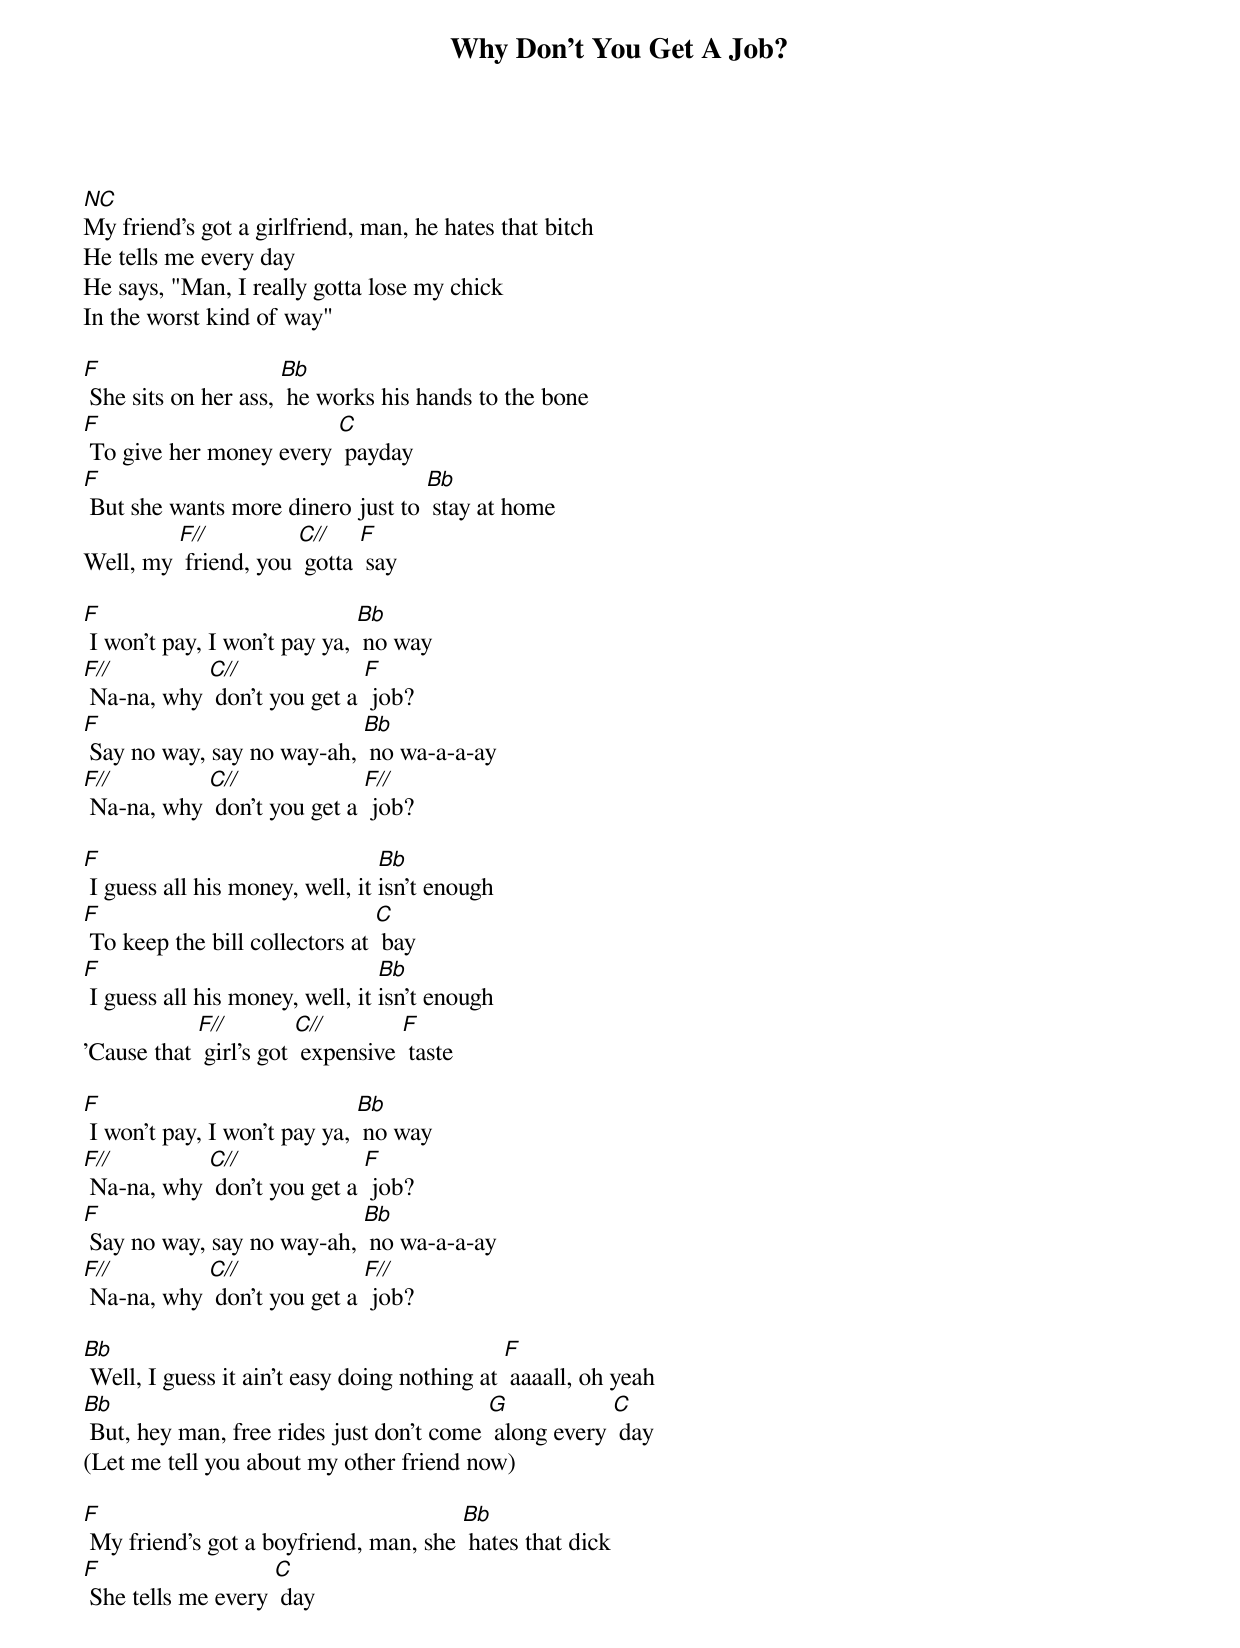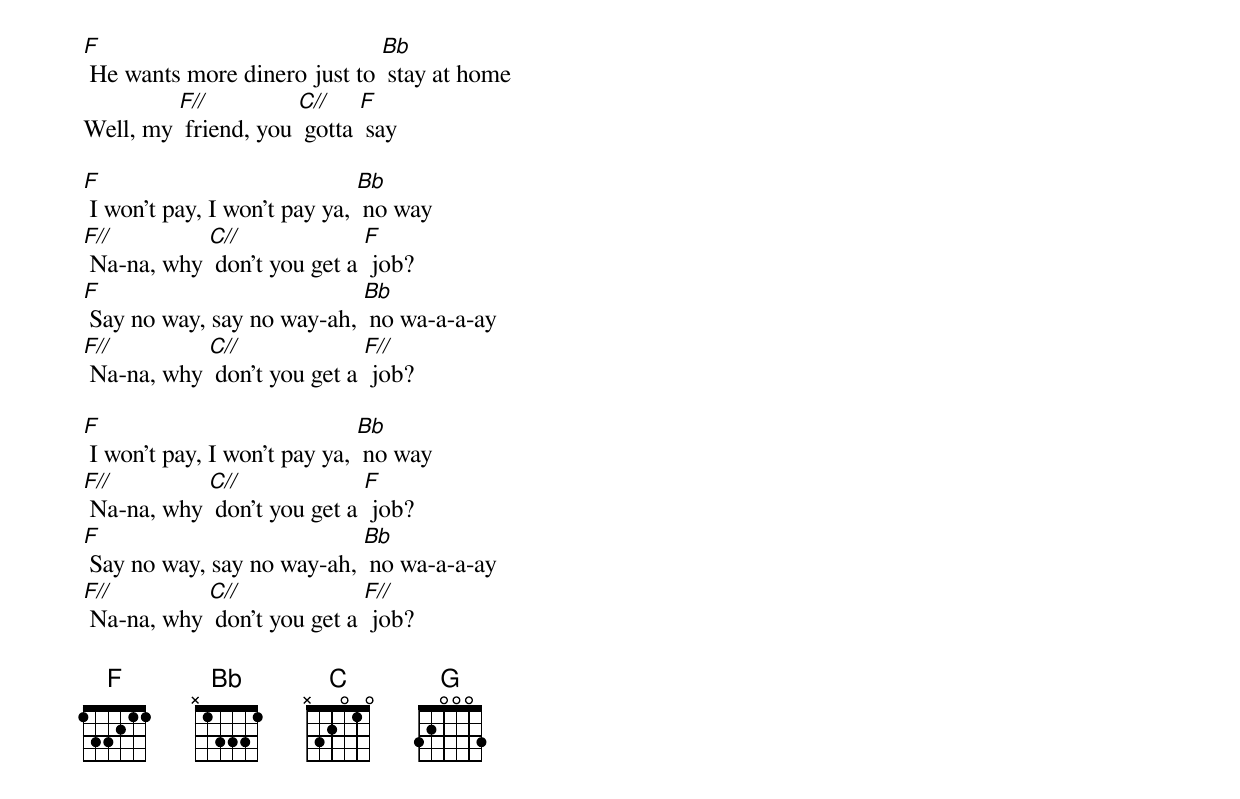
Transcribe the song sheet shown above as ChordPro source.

{t: Why Don't You Get A Job? }
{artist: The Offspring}
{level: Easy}
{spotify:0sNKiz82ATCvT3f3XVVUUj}

<--! denceing the strum along -->
[NC]
My friend's got a girlfriend, man, he hates that bitch
He tells me every day
He says, "Man, I really gotta lose my chick
In the worst kind of way"

[F] She sits on her ass, [Bb] he works his hands to the bone
[F] To give her money every [C] payday
[F] But she wants more dinero just to [Bb] stay at home
Well, my [F//] friend, you [C//] gotta [F] say

[F] I won't pay, I won't pay ya, [Bb] no way
[F//] Na-na, why [C//] don't you get a [F] job?
[F] Say no way, say no way-ah, [Bb] no wa-a-a-ay
[F//] Na-na, why [C//] don't you get a [F//] job?

[F] I guess all his money, well, it [Bb]isn't enough
[F] To keep the bill collectors at [C] bay
[F] I guess all his money, well, it [Bb]isn't enough
'Cause that [F//] girl's got [C//] expensive [F] taste

[F] I won't pay, I won't pay ya, [Bb] no way
[F//] Na-na, why [C//] don't you get a [F] job?
[F] Say no way, say no way-ah, [Bb] no wa-a-a-ay
[F//] Na-na, why [C//] don't you get a [F//] job?

[Bb] Well, I guess it ain't easy doing nothing at [F] aaaall, oh yeah
[Bb] But, hey man, free rides just don't come [G] along every [C] day
(Let me tell you about my other friend now)

[F] My friend's got a boyfriend, man, she [Bb] hates that dick
[F] She tells me every [C] day
[F] He wants more dinero just to [Bb] stay at home
Well, my [F//] friend, you [C//] gotta [F] say

[F] I won't pay, I won't pay ya, [Bb] no way
[F//] Na-na, why [C//] don't you get a [F] job?
[F] Say no way, say no way-ah, [Bb] no wa-a-a-ay
[F//] Na-na, why [C//] don't you get a [F//] job?

[F] I won't pay, I won't pay ya, [Bb] no way
[F//] Na-na, why [C//] don't you get a [F] job?
[F] Say no way, say no way-ah, [Bb] no wa-a-a-ay
[F//] Na-na, why [C//] don't you get a [F//] job?
<--!Hey, that's something everyone can enjoy???-->
